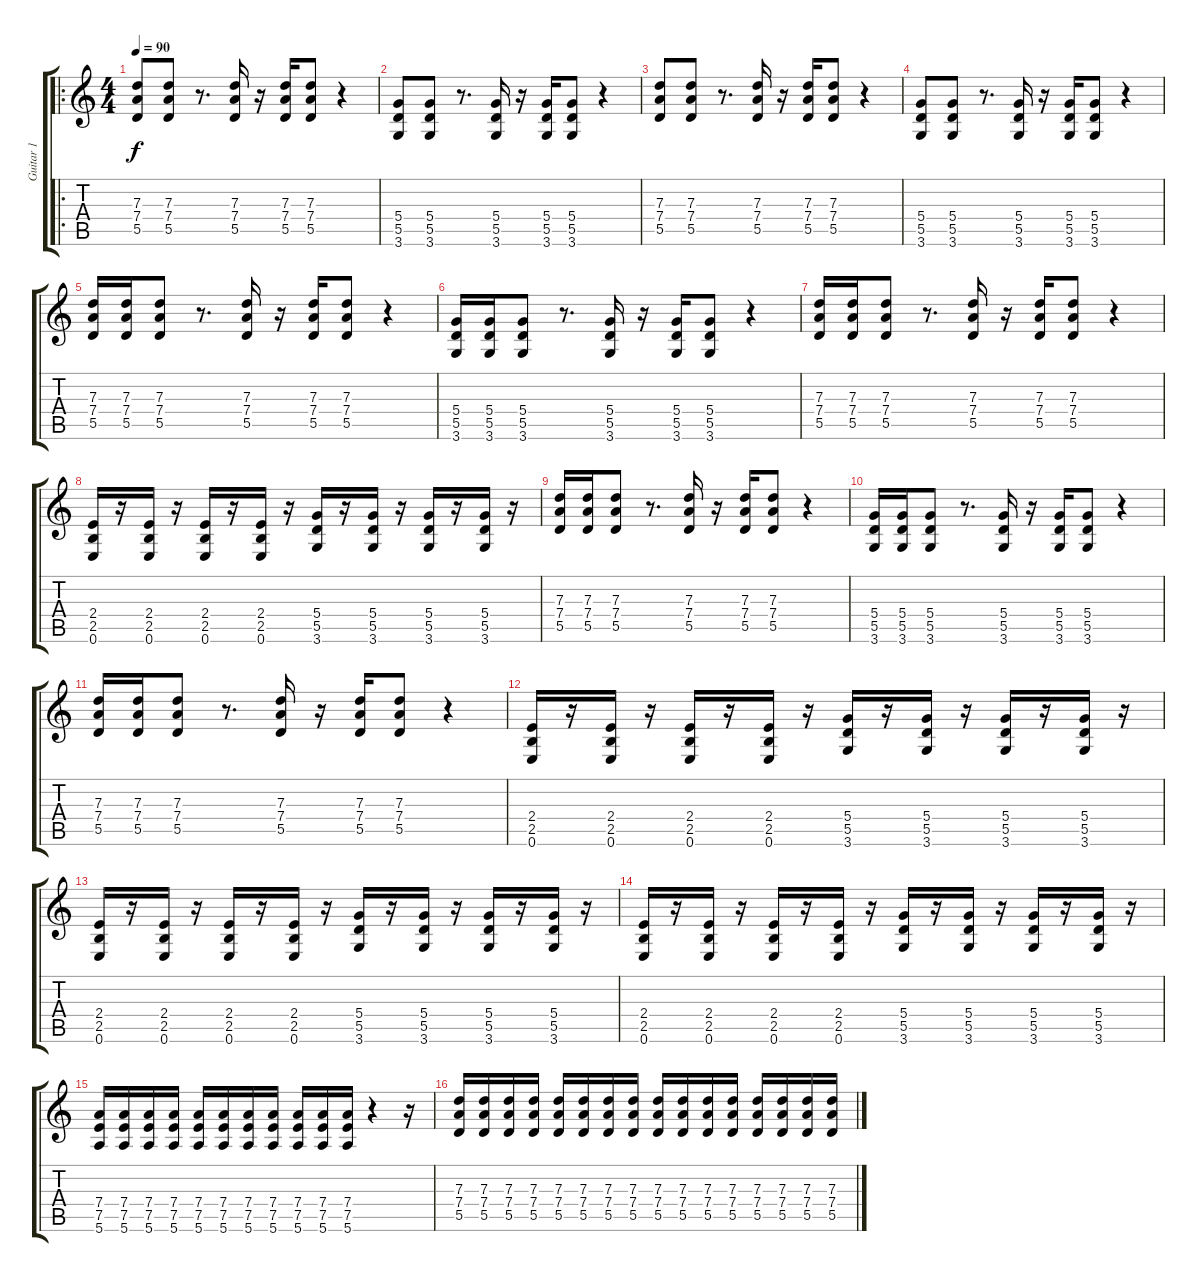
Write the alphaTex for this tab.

\track ("Guitar 1" "Guitar 1") {instrument overdrivenguitar}
\staff {score tabs}
\tuning (E4 B3 G3 D3 A2 E2) {hide}
\ro
\ts (4 4)
\tempo 90
\clef g2
\ks c
(7.3 7.4 5.5).8{dy f instrument overdrivenguitar} (7.3 7.4 5.5).8 r.8{d} (7.3 7.4 5.5).16 r.16 (7.3 7.4 5.5).16 (7.3 7.4 5.5).8 r.4 |
(5.4 5.5 3.6).8 (5.4 5.5 3.6).8 r.8{d} (5.4 5.5 3.6).16 r.16 (5.4 5.5 3.6).16 (5.4 5.5 3.6).8 r.4 |
(7.3 7.4 5.5).8 (7.3 7.4 5.5).8 r.8{d} (7.3 7.4 5.5).16 r.16 (7.3 7.4 5.5).16 (7.3 7.4 5.5).8 r.4 |
(5.4 5.5 3.6).8 (5.4 5.5 3.6).8 r.8{d} (5.4 5.5 3.6).16 r.16 (5.4 5.5 3.6).16 (5.4 5.5 3.6).8 r.4 |
(7.3 7.4 5.5).16 (7.3 7.4 5.5).16 (7.3 7.4 5.5).8 r.8{d} (7.3 7.4 5.5).16 r.16 (7.3 7.4 5.5).16 (7.3 7.4 5.5).8 r.4 |
(5.4 5.5 3.6).16 (5.4 5.5 3.6).16 (5.4 5.5 3.6).8 r.8{d} (5.4 5.5 3.6).16 r.16 (5.4 5.5 3.6).16 (5.4 5.5 3.6).8 r.4 |
(7.3 7.4 5.5).16 (7.3 7.4 5.5).16 (7.3 7.4 5.5).8 r.8{d} (7.3 7.4 5.5).16 r.16 (7.3 7.4 5.5).16 (7.3 7.4 5.5).8 r.4 |
(2.4 2.5 0.6).16 r.16 (2.4 2.5 0.6).16 r.16 (2.4 2.5 0.6).16 r.16 (2.4 2.5 0.6).16 r.16 (5.4 5.5 3.6).16 r.16 (5.4 5.5 3.6).16 r.16 (5.4 5.5 3.6).16 r.16 (5.4 5.5 3.6).16 r.16 |
(7.3 7.4 5.5).16 (7.3 7.4 5.5).16 (7.3 7.4 5.5).8 r.8{d} (7.3 7.4 5.5).16 r.16 (7.3 7.4 5.5).16 (7.3 7.4 5.5).8 r.4 |
(5.4 5.5 3.6).16 (5.4 5.5 3.6).16 (5.4 5.5 3.6).8 r.8{d} (5.4 5.5 3.6).16 r.16 (5.4 5.5 3.6).16 (5.4 5.5 3.6).8 r.4 |
(7.3 7.4 5.5).16 (7.3 7.4 5.5).16 (7.3 7.4 5.5).8 r.8{d} (7.3 7.4 5.5).16 r.16 (7.3 7.4 5.5).16 (7.3 7.4 5.5).8 r.4 |
(2.4 2.5 0.6).16 r.16 (2.4 2.5 0.6).16 r.16 (2.4 2.5 0.6).16 r.16 (2.4 2.5 0.6).16 r.16 (5.4 5.5 3.6).16 r.16 (5.4 5.5 3.6).16 r.16 (5.4 5.5 3.6).16 r.16 (5.4 5.5 3.6).16 r.16 |
(2.4 2.5 0.6).16 r.16 (2.4 2.5 0.6).16 r.16 (2.4 2.5 0.6).16 r.16 (2.4 2.5 0.6).16 r.16 (5.4 5.5 3.6).16 r.16 (5.4 5.5 3.6).16 r.16 (5.4 5.5 3.6).16 r.16 (5.4 5.5 3.6).16 r.16 |
(2.4 2.5 0.6).16 r.16 (2.4 2.5 0.6).16 r.16 (2.4 2.5 0.6).16 r.16 (2.4 2.5 0.6).16 r.16 (5.4 5.5 3.6).16 r.16 (5.4 5.5 3.6).16 r.16 (5.4 5.5 3.6).16 r.16 (5.4 5.5 3.6).16 r.16 |
(7.4 7.5 5.6).16 (7.4 7.5 5.6).16 (7.4 7.5 5.6).16 (7.4 7.5 5.6).16 (7.4 7.5 5.6).16 (7.4 7.5 5.6).16 (7.4 7.5 5.6).16 (7.4 7.5 5.6).16 (7.4 7.5 5.6).16 (7.4 7.5 5.6).16 (7.4 7.5 5.6).16 r.4 r.16 |
(7.3 7.4 5.5).16 (7.3 7.4 5.5).16 (7.3 7.4 5.5).16 (7.3 7.4 5.5).16 (7.3 7.4 5.5).16 (7.3 7.4 5.5).16 (7.3 7.4 5.5).16 (7.3 7.4 5.5).16 (7.3 7.4 5.5).16 (7.3 7.4 5.5).16 (7.3 7.4 5.5).16 (7.3 7.4 5.5).16 (7.3 7.4 5.5).16 (7.3 7.4 5.5).16 (7.3 7.4 5.5).16 (7.3 7.4 5.5).16
